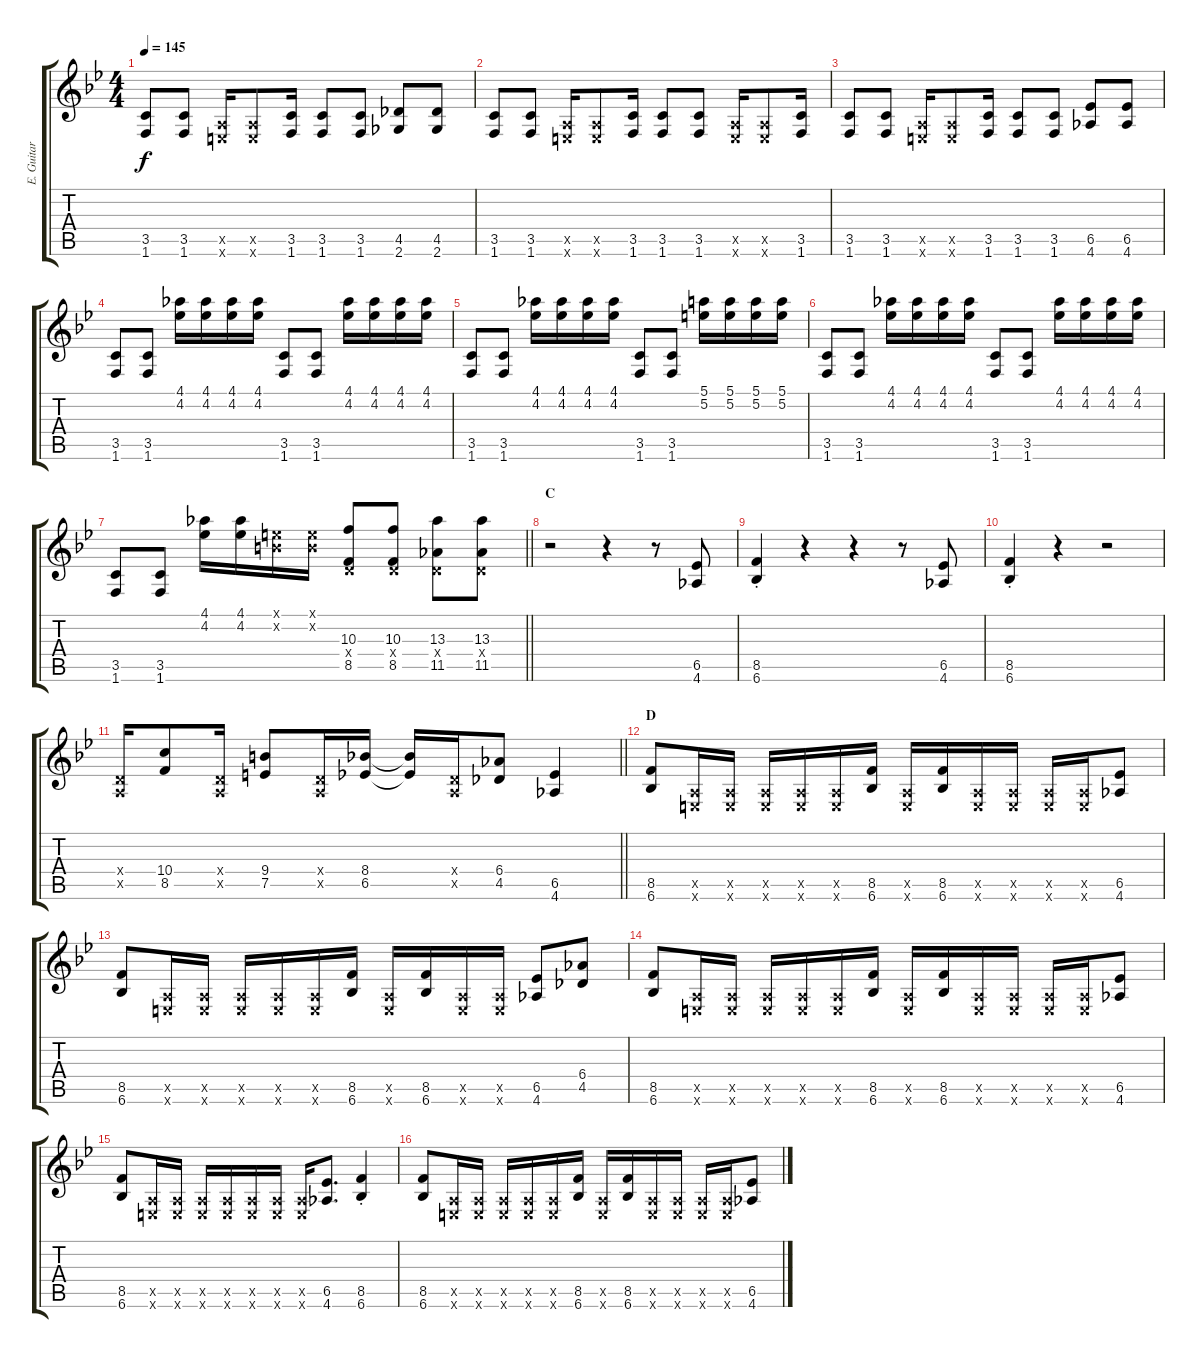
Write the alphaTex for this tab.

\track ("E. Guitar II" "E. Guitar ") {instrument overdrivenguitar}
\staff {score tabs}
\tuning (E4 B3 G3 D3 A2 E2) {hide}
\ts (4 4)
\tempo 145
\clef g2
\ks bb
(3.5 1.6).8{dy f} (3.5 1.6).8 (0.5{x} 0.6{x}).16 (0.5{x} 0.6{x}).8 (3.5 1.6).16 (3.5 1.6).8 (3.5 1.6).8 (4.5 2.6).8 (4.5 2.6).8 |
(3.5 1.6).8 (3.5 1.6).8 (0.5{x} 0.6{x}).16 (0.5{x} 0.6{x}).8 (3.5 1.6).16 (3.5 1.6).8 (3.5 1.6).8 (0.5{x} 0.6{x}).16 (0.5{x} 0.6{x}).8 (3.5 1.6).16 |
(3.5 1.6).8 (3.5 1.6).8 (0.5{x} 0.6{x}).16 (0.5{x} 0.6{x}).8 (3.5 1.6).16 (3.5 1.6).8 (3.5 1.6).8 (6.5 4.6).8 (6.5 4.6).8 |
(3.5 1.6).8 (3.5 1.6).8 (4.1 4.2).16 (4.1 4.2).16 (4.1 4.2).16 (4.1 4.2).16 (3.5 1.6).8 (3.5 1.6).8 (4.1 4.2).16 (4.1 4.2).16 (4.1 4.2).16 (4.1 4.2).16 |
(3.5 1.6).8 (3.5 1.6).8 (4.1 4.2).16 (4.1 4.2).16 (4.1 4.2).16 (4.1 4.2).16 (3.5 1.6).8 (3.5 1.6).8 (5.1 5.2).16 (5.1 5.2).16 (5.1 5.2).16 (5.1 5.2).16 |
(3.5 1.6).8 (3.5 1.6).8 (4.1 4.2).16 (4.1 4.2).16 (4.1 4.2).16 (4.1 4.2).16 (3.5 1.6).8 (3.5 1.6).8 (4.1 4.2).16 (4.1 4.2).16 (4.1 4.2).16 (4.1 4.2).16 |
\barLineRight lightlight
(3.5 1.6).8 (3.5 1.6).8 (4.1 4.2).16 (4.1 4.2).16 (0.1{x} 0.2{x}).16 (0.1{x} 0.2{x}).16 (10.3 0.4{x} 8.5).8 (10.3 0.4{x} 8.5).8 (13.3 0.4{x} 11.5).8 (13.3 0.4{x} 11.5).8 |
\section ("" "C")
r.2 r.4 r.8 (6.5 4.6).8 |
(8.5{st} 6.6{st}).4 r.4 r.4 r.8 (6.5 4.6).8 |
(8.5{st} 6.6{st}).4 r.4 r.2 |
\barLineRight lightlight
(0.4{x} 0.5{x}).16 (10.4 8.5).8 (0.4{x} 0.5{x}).16 (9.4 7.5).8 (0.4{x} 0.5{x}).16 (8.4 6.5).16 (8.4{t} 6.5{t}).16 (0.4{x} 0.5{x}).16 (6.4 4.5).8 (6.5 4.6).4 |
\section ("" "D")
(8.5 6.6).8 (0.5{x} 0.6{x}).16 (0.5{x} 0.6{x}).16 (0.5{x} 0.6{x}).16 (0.5{x} 0.6{x}).16 (0.5{x} 0.6{x}).16 (8.5 6.6).16 (0.5{x} 0.6{x}).16 (8.5 6.6).16 (0.5{x} 0.6{x}).16 (0.5{x} 0.6{x}).16 (0.5{x} 0.6{x}).16 (0.5{x} 0.6{x}).16 (6.5 4.6).8 |
(8.5 6.6).8 (0.5{x} 0.6{x}).16 (0.5{x} 0.6{x}).16 (0.5{x} 0.6{x}).16 (0.5{x} 0.6{x}).16 (0.5{x} 0.6{x}).16 (8.5 6.6).16 (0.5{x} 0.6{x}).16 (8.5 6.6).16 (0.5{x} 0.6{x}).16 (0.5{x} 0.6{x}).16 (6.5 4.6).8 (6.4 4.5).8 |
(8.5 6.6).8 (0.5{x} 0.6{x}).16 (0.5{x} 0.6{x}).16 (0.5{x} 0.6{x}).16 (0.5{x} 0.6{x}).16 (0.5{x} 0.6{x}).16 (8.5 6.6).16 (0.5{x} 0.6{x}).16 (8.5 6.6).16 (0.5{x} 0.6{x}).16 (0.5{x} 0.6{x}).16 (0.5{x} 0.6{x}).16 (0.5{x} 0.6{x}).16 (6.5 4.6).8 |
(8.5 6.6).8 (0.5{x} 0.6{x}).16 (0.5{x} 0.6{x}).16 (0.5{x} 0.6{x}).16 (0.5{x} 0.6{x}).16 (0.5{x} 0.6{x}).16 (0.5{x} 0.6{x}).16 (0.5{x} 0.6{x}).16 (6.5 4.6).8{d} (8.5{st} 6.6{st}).4 |
(8.5 6.6).8 (0.5{x} 0.6{x}).16 (0.5{x} 0.6{x}).16 (0.5{x} 0.6{x}).16 (0.5{x} 0.6{x}).16 (0.5{x} 0.6{x}).16 (8.5 6.6).16 (0.5{x} 0.6{x}).16 (8.5 6.6).16 (0.5{x} 0.6{x}).16 (0.5{x} 0.6{x}).16 (0.5{x} 0.6{x}).16 (0.5{x} 0.6{x}).16 (6.5 4.6).8
